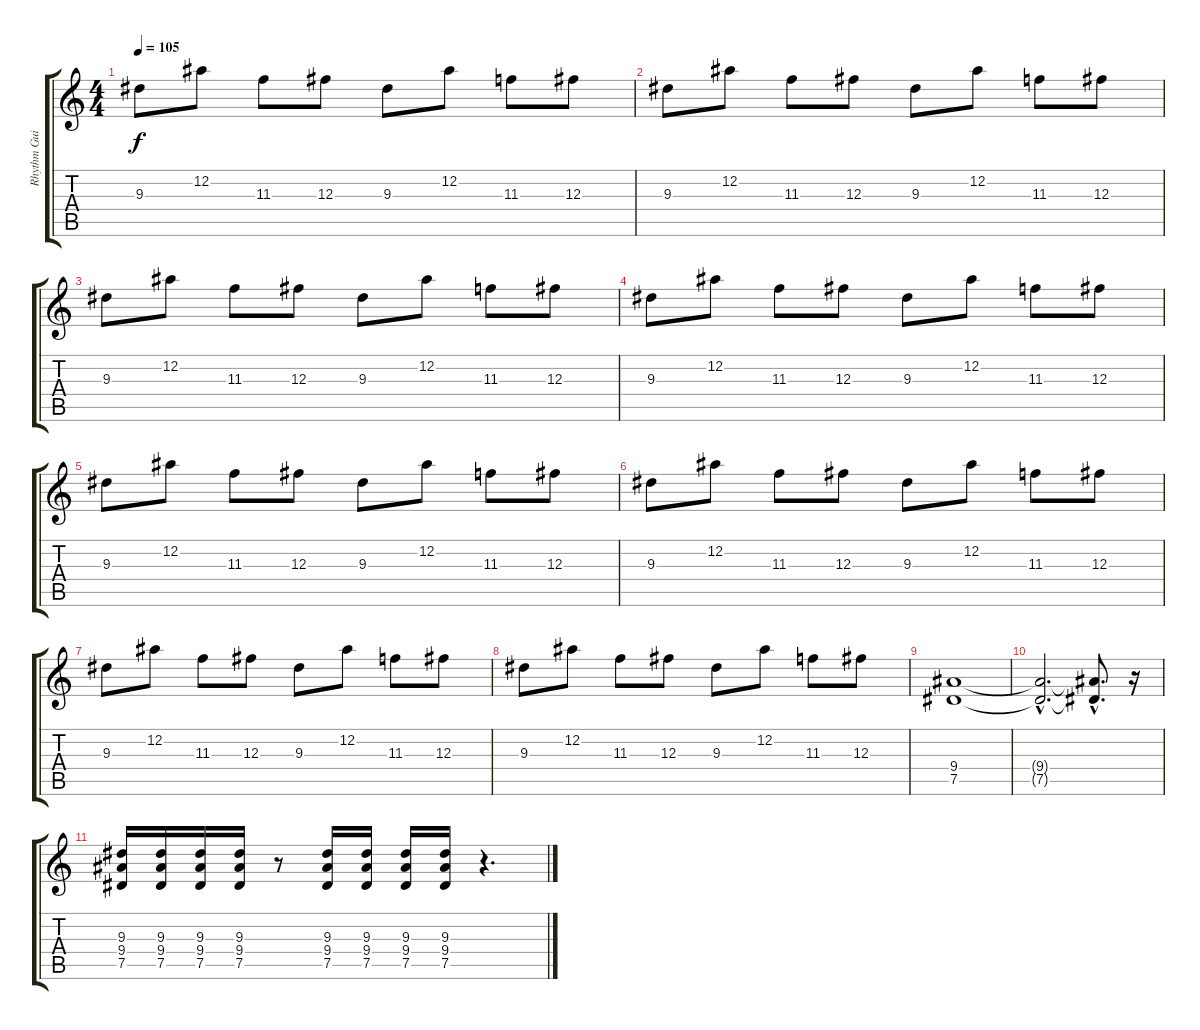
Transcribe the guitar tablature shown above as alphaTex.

\track ("Rhythm Guitar" "Rhythm Gui") {instrument distortionguitar}
\staff {score tabs}
\tuning (Eb4 Bb3 Gb3 Db3 Ab2 Eb2) {hide}
\ts (4 4)
\tempo 105
\clef g2
\ks c
9.3.8{dy f} 12.2.8 11.3.8 12.3.8 9.3.8 12.2.8 11.3.8 12.3.8 |
9.3.8 12.2.8 11.3.8 12.3.8 9.3.8 12.2.8 11.3.8 12.3.8 |
9.3.8 12.2.8 11.3.8 12.3.8 9.3.8 12.2.8 11.3.8 12.3.8 |
9.3.8 12.2.8 11.3.8 12.3.8 9.3.8 12.2.8 11.3.8 12.3.8 |
9.3.8 12.2.8 11.3.8 12.3.8 9.3.8 12.2.8 11.3.8 12.3.8 |
9.3.8 12.2.8 11.3.8 12.3.8 9.3.8 12.2.8 11.3.8 12.3.8 |
9.3.8 12.2.8 11.3.8 12.3.8 9.3.8 12.2.8 11.3.8 12.3.8 |
9.3.8 12.2.8 11.3.8 12.3.8 9.3.8 12.2.8 11.3.8 12.3.8 |
(9.4 7.5).1 |
(9.4{hac t} 7.5{hac t}).2{d} (9.4{hac t} 7.5{hac t}).8{d} r.16 |
(9.3 9.4 7.5).16 (9.3 9.4 7.5).16 (9.3 9.4 7.5).16 (9.3 9.4 7.5).16 r.8 (9.3 9.4 7.5).16 (9.3 9.4 7.5).16 (9.3 9.4 7.5).16 (9.3 9.4 7.5).16 r.4{d}
